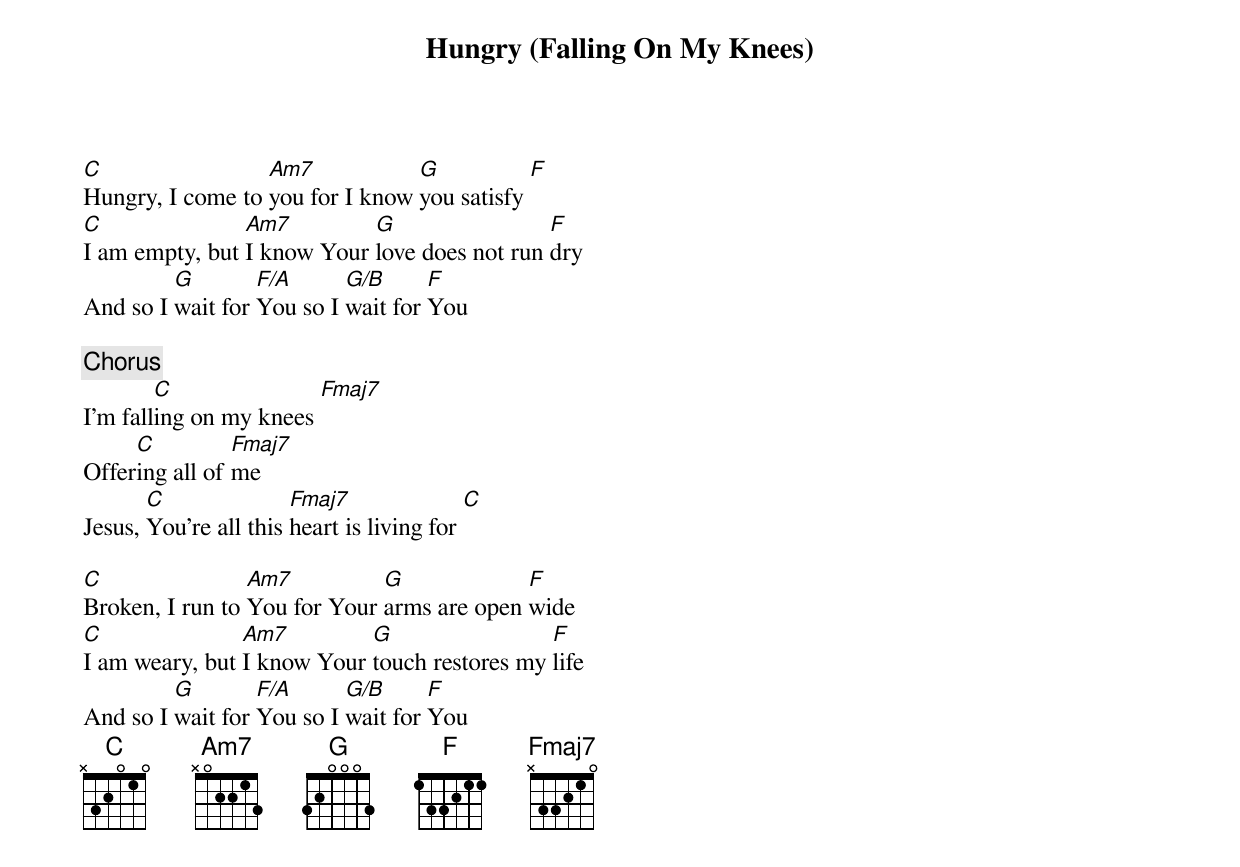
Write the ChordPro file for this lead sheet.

{Title: Hungry (Falling On My Knees)}
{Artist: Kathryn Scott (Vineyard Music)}

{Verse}
[C]Hungry, I come to [Am7]you for I know [G]you satisfy [F]
[C]I am empty, but [Am7]I know Your [G]love does not run [F]dry
And so I [G]wait for [F/A]You so I [G/B]wait for [F]You

{Chorus}
I'm fall[C]ing on my knees [Fmaj7]
Offer[C]ing all of [Fmaj7]me
Jesus, [C]You're all this [Fmaj7]heart is living for [C]

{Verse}
[C]Broken, I run to [Am7]You for Your [G]arms are open [F]wide
[C]I am weary, but [Am7]I know Your [G]touch restores my [F]life
And so I [G]wait for [F/A]You so I [G/B]wait for [F]You
